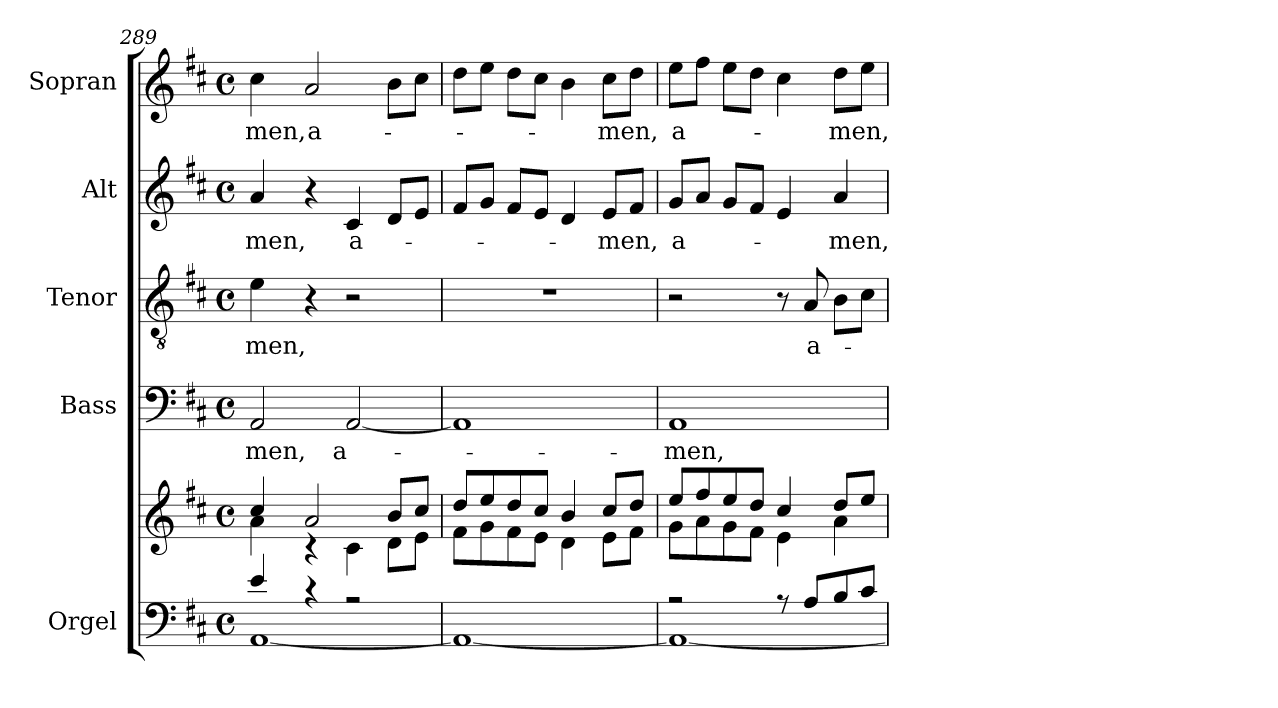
**kern	**kern	**kern	**text	**kern	**text	**kern	**text	**kern	**text
*part5	*part5	*part4	*part4	*part3	*part3	*part2	*part2	*part1	*part1
*staff6	*staff5	*staff4	*staff4	*staff3	*staff3	*staff2	*staff2	*staff1	*staff1
*I"Orgel	*	*I"Bass	*	*I"Tenor	*	*I"Alt	*	*I"Sopran	*
*I'Org.	*	*I'B.	*	*I'T.	*	*I'A.	*	*I'S.	*
*clefF4	*clefG2	*clefF4	*	*clefGv2	*	*clefG2	*	*clefG2	*
*k[f#c#]	*k[f#c#]	*k[f#c#]	*	*k[f#c#]	*	*k[f#c#]	*	*k[f#c#]	*
*D:	*D:	*D:	*	*D:	*	*D:	*	*D:	*
*M4/4	*M4/4	*M4/4	*	*M4/4	*	*M4/4	*	*M4/4	*
*met(c)	*met(c)	*met(c)	*	*met(c)	*	*met(c)	*	*met(c)	*
=289	=289	=289	=289	=289	=289	=289	=289	=289	=289
*^	*^	*	*	*	*	*	*	*	*
!	!	!	!	!	!LO:LY:b	!	!LO:LY:b	!	!LO:LY:b	!	!LO:LY:b
4e/	[<1AA	4cc#/	4a\	2AA/	-men,	4e\	-men,	4a/	-men,	4cc#\	-men,
!	!	!	!	!	!	!	!	!	!	!	!LO:LY:b
4rB	.	2a/	4rc	.	.	4r	.	4r	.	2a/	a-
!	!	!	!	!	!LO:LY:b	!	!	!	!LO:LY:b	!	!
2rA	.	.	4c#\	[2AA/	a-	2r	.	4c#/	a-	.	.
.	.	8b/L	8d\L	.	.	.	.	8d/L	.	8b\L	.
.	.	8cc#/J	8e\J	.	.	.	.	8e/J	.	8cc#\J	.
*v	*v	*	*	*	*	*	*	*	*	*	*
!!LO:LB:g=z
=290	=290	=290	=290	=290	=290	=290	=290	=290	=290	=290
1AA_	8dd/L	8f#\L	1AA]	.	1r	.	8f#/L	.	8dd\L	.
.	8ee/	8g\	.	.	.	.	8g/J	.	8ee\J	.
.	8dd/	8f#\	.	.	.	.	8f#/L	.	8dd\L	.
.	8cc#/J	8e\J	.	.	.	.	8e/J	.	8cc#\J	.
.	4b/	4d\	.	.	.	.	4d/	.	4b\	.
!	!	!	!	!	!	!	!	!LO:LY:b	!	!LO:LY:b
.	8cc#/L	8e\L	.	.	.	.	8e/L	-men,	8cc#\L	-men,
.	8dd/J	8f#\J	.	.	.	.	8f#/J	.	8dd\J	.
=291	=291	=291	=291	=291	=291	=291	=291	=291	=291	=291
*^	*	*	*	*	*	*	*	*	*	*
!	!	!	!	!	!LO:LY:b	!	!	!	!LO:LY:b	!	!LO:LY:b
2rA	1AA_	8ee/L	8g\L	1AA	-men,	2r	.	8g/L	a-	8ee\L	a-
.	.	8ff#/	8a\	.	.	.	.	8a/J	.	8ff#\J	.
.	.	8ee/	8g\	.	.	.	.	8g/L	.	8ee\L	.
.	.	8dd/J	8f#\J	.	.	.	.	8f#/J	.	8dd\J	.
8rA	.	4cc#/	4e\	.	.	8r	.	4e/	.	4cc#\	.
!	!	!	!	!	!	!	!LO:LY:b	!	!	!	!
8A/L	.	.	.	.	.	8A/	a-	.	.	.	.
!	!	!	!	!	!	!	!	!	!LO:LY:b	!	!LO:LY:b
8B/	.	8dd/L	4a\	.	.	8B\L	.	4a/	-men,	8dd\L	-men,
8c#/J	.	8ee/J	.	.	.	8c#\J	.	.	.	8ee\J	.
*v	*v	*	*	*	*	*	*	*	*	*	*
*	*v	*v	*	*	*	*	*	*	*	*
=	=	=	=	=	=	=	=	=	=
*-	*-	*-	*-	*-	*-	*-	*-	*-	*-
